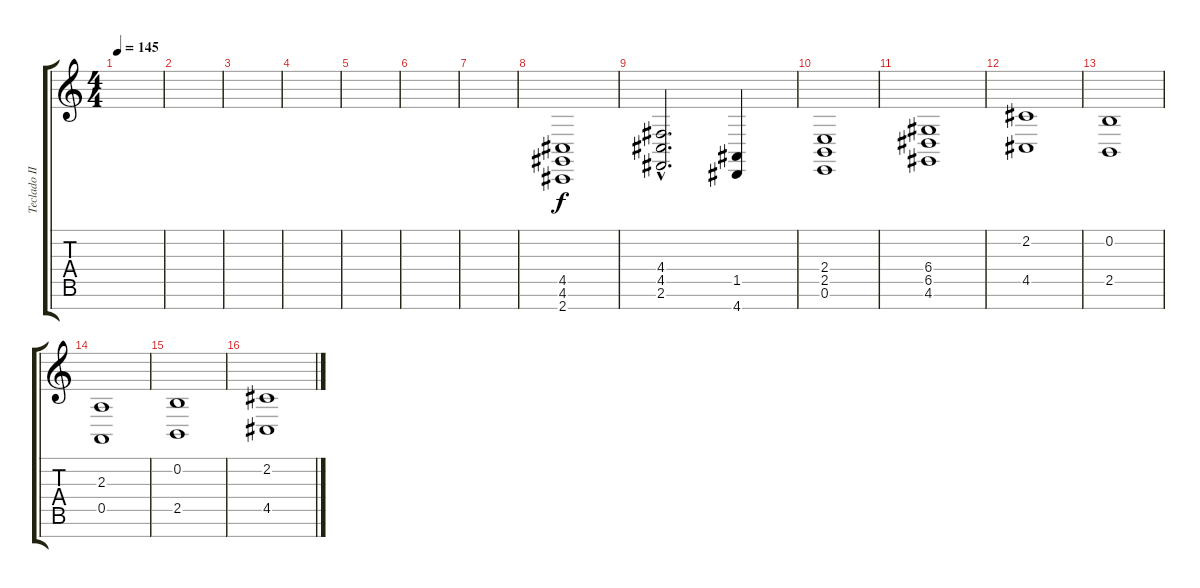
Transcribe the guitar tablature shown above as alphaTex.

\track ("Teclado II" "Teclado II") {instrument choiraahs}
\staff {score tabs}
\tuning (E4 B3 G3 D3 A2 E2 B1) {hide}
\ts (4 4)
\tempo 145
\clef g2
\ks c
|
|
|
|
|
|
|
(4.5 4.6 2.7).1{instrument stringensemble1} |
(4.4{hac} 4.5{hac} 2.6{hac}).2{d} (1.5 4.7).4 |
(2.4 2.5 0.6).1 |
(6.4 6.5 4.6).1 |
(2.2 4.5).1{volume 12 instrument choiraahs} |
(0.2 2.5).1 |
(2.3 0.5).1 |
(0.2 2.5).1 |
(2.2 4.5).1{instrument choiraahs}
